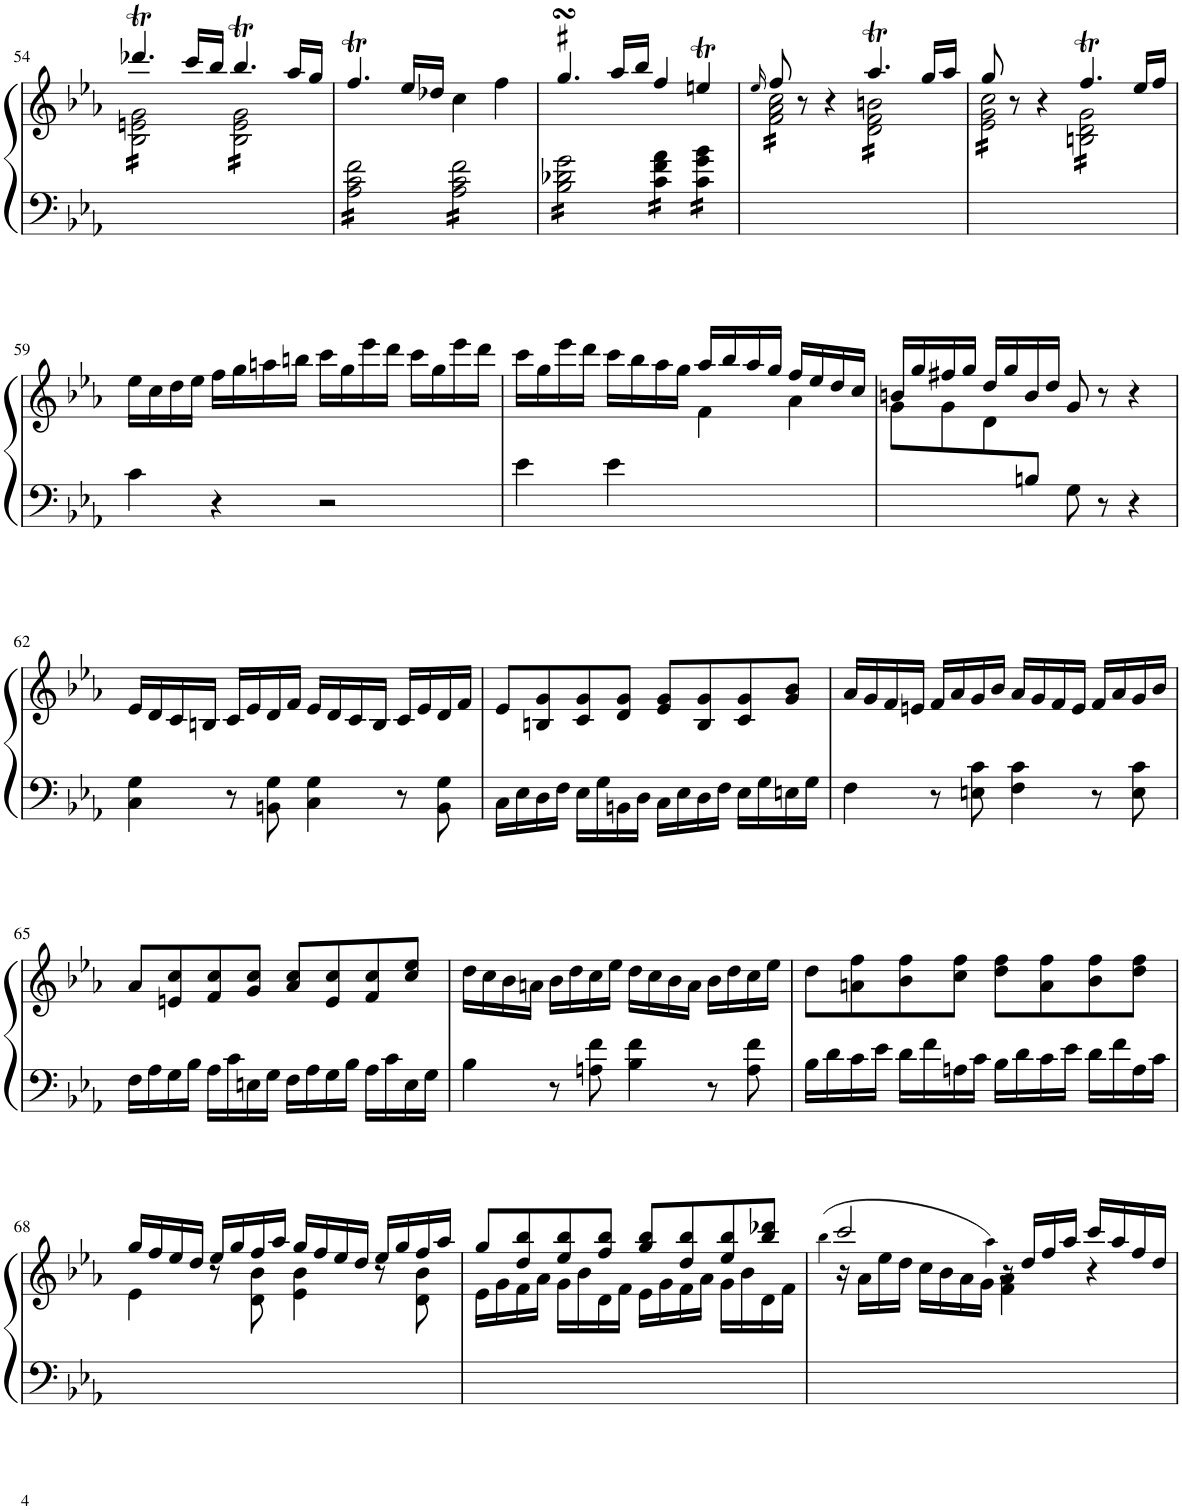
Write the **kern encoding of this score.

**kern	**kern
*part1	*part1
*staff2	*staff1
*I"Piano	*
*I'Pno.	*
!!LO:PB:g=z
*clefF4	*clefG2
*k[b-e-a-]	*k[b-e-a-]
*M4/4	*M4/4
*met(c)	*met(c)
=54	=54
*	*^
1ryy	4.ddd-XT/	2B-\@16@ 2en\@16@ 2g\@16@
.	16ccc/LL	.
.	16bb-/JJ	.
.	4.bb-T/	2B-\@16@ 2e\@16@ 2g\@16@
.	16aa-/LL	.
.	16gg/JJ	.
*	*v	*v
=55	=55
2A-\@16@ 2c\@16@ 2f\@16@	4.ffT/
.	16ee-/LL
.	16dd-X/JJ
2A-\@16@ 2c\@16@ 2f\@16@	4cc\
.	4ff\
=56	=56
2B-\@16@ 2d-X\@16@ 2g\@16@	4.ggsSsS/
.	16aa-/LL
.	16bb-/JJ
4c\@16@ 4f\@16@ 4a-\@16@	4ff/
4c\@16@ 4g\@16@ 4b-\@16@	4eent/
=57	=57
.	16qee-/
*	*^
1ryy	8ff/	2f\@16@ 2a-\@16@ 2cc\@16@
.	8r	.
.	4r	.
.	4.aa-T/	2d\@16@ 2f\@16@ 2bn\@16@
.	16gg/LL	.
.	16aa-/JJ	.
=58	=58	=58
1ryy	8gg/	2e-\@16@ 2g\@16@ 2cc\@16@
.	8r	.
.	4r	.
.	4.ffT/	2Bn\@16@ 2d\@16@ 2g\@16@
.	16ee-/LL	.
.	16ff/JJ	.
*	*v	*v
!!LO:LB:g=z
=59	=59
4c\	16ee-\LL
.	16cc\
.	16dd\
.	16ee-\JJ
4r	16ff\LL
.	16gg\
.	16aan\
.	16bbn\JJ
2r	16ccc\LL
.	16gg\
.	16eee-\
.	16ddd\JJ
.	16ccc\LL
.	16gg\
.	16eee-\
.	16ddd\JJ
=60	=60
*	*^
4e-\	16ccc\LL	2ryy
.	16gg\	.
.	16eee-\	.
.	16ddd\JJ	.
4e-\	16ccc\LL	.
.	16bb-\	.
.	16aa-\	.
.	16gg\JJ	.
2ryy	16aa-/LL	4f\
.	16bb-/	.
.	16aa-/	.
.	16gg/JJ	.
.	16ff/LL	4a-\
.	16ee-/	.
.	16dd/	.
.	16cc/JJ	.
=61	=61	=61
4.ryy	16bn/LL	8g\L
.	16gg/	.
.	16ff#X/	8g\
.	16gg/JJ	.
.	16dd/LL	8d\
.	16gg/	.
8Bn/J	16b/	2ryy
.	16dd/JJ	.
8G\	8g/	.
8r	8r	.
4r	4r	.
.	.	8ryy
*	*v	*v
!!LO:LB:g=z
=62	=62
4C\ 4G\	16e-/LL
.	16d/
.	16c/
.	16Bn/JJ
8r	16c/LL
.	16e-/
8BBn\ 8G\	16d/
.	16f/JJ
4C\ 4G\	16e-/LL
.	16d/
.	16c/
.	16B/JJ
8r	16c/LL
.	16e-/
8BB\ 8G\	16d/
.	16f/JJ
=63	=63
16C\LL	8e-/L
16E-\	.
16D\	8Bn/ 8g/
16F\JJ	.
16E-\LL	8c/ 8g/
16G\	.
16BBn\	8d/ 8g/J
16D\JJ	.
16C\LL	8e-/ 8g/L
16E-\	.
16D\	8B/ 8g/
16F\JJ	.
16E-\LL	8c/ 8g/
16G\	.
16En\	8g/ 8b-/J
16G\JJ	.
=64	=64
4F\	16a-/LL
.	16g/
.	16f/
.	16en/JJ
8r	16f/LL
.	16a-/
8En\ 8c\	16g/
.	16b-/JJ
4F\ 4c\	16a-/LL
.	16g/
.	16f/
.	16e/JJ
8r	16f/LL
.	16a-/
8E\ 8c\	16g/
.	16b-/JJ
!!LO:LB:g=z
=65	=65
16F\LL	8a-/L
16A-\	.
16G\	8en/ 8cc/
16B-\JJ	.
16A-\LL	8f/ 8cc/
16c\	.
16En\	8g/ 8cc/J
16G\JJ	.
16F\LL	8a-/ 8cc/L
16A-\	.
16G\	8e/ 8cc/
16B-\JJ	.
16A-\LL	8f/ 8cc/
16c\	.
16E\	8cc/ 8ee-/J
16G\JJ	.
=66	=66
4B-\	16dd\LL
.	16cc\
.	16b-\
.	16an\JJ
8r	16b-\LL
.	16dd\
8An\ 8f\	16cc\
.	16ee-\JJ
4B-\ 4f\	16dd\LL
.	16cc\
.	16b-\
.	16a\JJ
8r	16b-\LL
.	16dd\
8A\ 8f\	16cc\
.	16ee-\JJ
=67	=67
16B-\LL	8dd\L
16d\	.
16c\	8an\ 8ff\
16e-\JJ	.
16d\LL	8b-\ 8ff\
16f\	.
16An\	8cc\ 8ff\J
16c\JJ	.
16B-\LL	8dd\ 8ff\L
16d\	.
16c\	8a\ 8ff\
16e-\JJ	.
16d\LL	8b-\ 8ff\
16f\	.
16A\	8dd\ 8ff\J
16c\JJ	.
!!LO:LB:g=z
=68	=68
*	*^
4ryy	16gg/LL	4e-\
.	16ff/	.
.	16ee-/	.
.	16dd/JJ	.
8r	16ee-/LL	8ryy
.	16gg/	.
4.ryy	16ff/	8d\ 8b-\
.	16aa-/JJ	.
.	16gg/LL	4e-\ 4b-\
.	16ff/	.
.	16ee-/	.
.	16dd/JJ	.
8r	16ee-/LL	8ryy
.	16gg/	.
8ryy	16ff/	8d\ 8b-\
.	16aa-/JJ	.
=69	=69	=69
1ryy	8gg/L	16e-\LL
.	.	16g\
.	8dd/ 8bb-/	16f\
.	.	16a-\JJ
.	8ee-/ 8bb-/	16g\LL
.	.	16b-\
.	8ff/ 8bb-/J	16d\
.	.	16f\JJ
.	8gg/ 8bb-/L	16e-\LL
.	.	16g\
.	8dd/ 8bb-/	16f\
.	.	16a-\JJ
.	8ee-/ 8bb-/	16g\LL
.	.	16b-\
.	8bb-/ 8ddd-X/J	16d\
.	.	16f\JJ
=70	=70	=70
.	(4qbb-\	.
16r	2ccc/	16ryy
8.ryy	.	16a-\LL
.	.	16ee-\
.	.	16dd\JJ
.	.	16cc\LL
.	.	16b-\
.	.	16a-\
.	.	16g\JJ
.	4qaa-\)	.
.	16r	4f\ 4a-\
.	16dd/LL	.
.	16ff/	.
.	16aa-/JJ	.
4r	16ccc/LL	4ryy
.	16aa-/	.
.	16ff/	.
.	16dd/JJ	.
*	*v	*v
=	=
*-	*-
